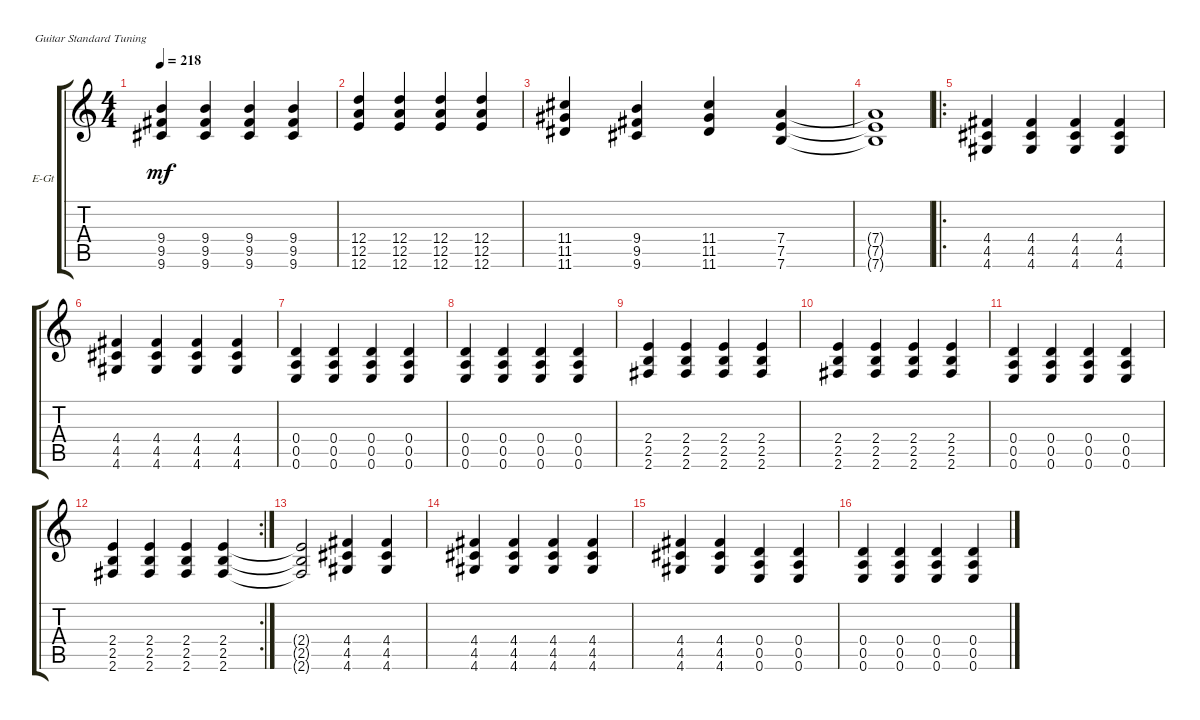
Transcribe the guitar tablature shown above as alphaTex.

\defaultSystemsLayout 4
\bracketExtendMode groupsimilarinstruments
\firstSystemTrackNameOrientation horizontal
\otherSystemsTrackNameOrientation horizontal
\track ("Electric Guitar 2" "E-Gt") {instrument overdrivenguitar}
\staff {score tabs}
\tuning (E4 B3 G3 D3 A2 E2)
\ts (4 4)
\tempo 218
\clef g2
\ks c
(9.4 9.5 9.6).4{dy mf} (9.4 9.5 9.6).4 (9.4 9.5 9.6).4 (9.4 9.5 9.6).4 |
(12.4 12.5 12.6).4 (12.4 12.5 12.6).4 (12.4 12.5 12.6).4 (12.4 12.5 12.6).4 |
(11.4 11.5 11.6).4 (9.4 9.5 9.6).4 (11.4 11.5 11.6).4 (7.4 7.5 7.6).4 |
(7.4{t} 7.5{t} 7.6{t}).1 |
\ro
(4.4 4.5 4.6).4 (4.4 4.5 4.6).4 (4.4 4.5 4.6).4 (4.4 4.5 4.6).4 |
(4.4 4.5 4.6).4 (4.4 4.5 4.6).4 (4.4 4.5 4.6).4 (4.4 4.5 4.6).4 |
(0.4 0.5 0.6).4 (0.4 0.5 0.6).4 (0.4 0.5 0.6).4 (0.4 0.5 0.6).4 |
(0.4 0.5 0.6).4 (0.4 0.5 0.6).4 (0.4 0.5 0.6).4 (0.4 0.5 0.6).4 |
(2.4 2.5 2.6).4 (2.4 2.5 2.6).4 (2.4 2.5 2.6).4 (2.4 2.5 2.6).4 |
(2.4 2.5 2.6).4 (2.4 2.5 2.6).4 (2.4 2.5 2.6).4 (2.4 2.5 2.6).4 |
(0.4 0.5 0.6).4 (0.4 0.5 0.6).4 (0.4 0.5 0.6).4 (0.4 0.5 0.6).4 |
\rc 2
(2.4 2.5 2.6).4 (2.4 2.5 2.6).4 (2.4 2.5 2.6).4 (2.4 2.5 2.6).4 |
(2.4{t} 2.5{t} 2.6{t}).2 (4.4 4.5 4.6).4 (4.4 4.5 4.6).4 |
(4.4 4.5 4.6).4 (4.4 4.5 4.6).4 (4.4 4.5 4.6).4 (4.4 4.5 4.6).4 |
(4.4 4.5 4.6).4 (4.4 4.5 4.6).4 (0.4 0.5 0.6).4 (0.4 0.5 0.6).4 |
(0.4 0.5 0.6).4 (0.4 0.5 0.6).4 (0.4 0.5 0.6).4 (0.4 0.5 0.6).4
